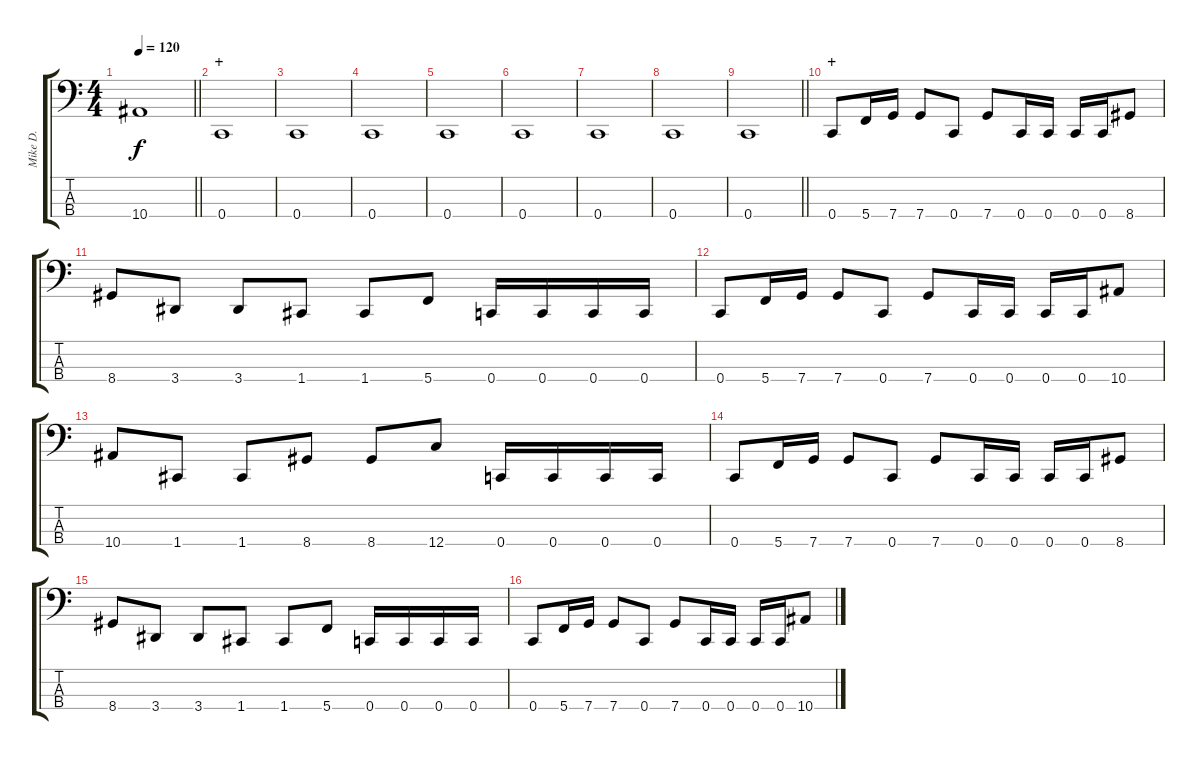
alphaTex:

\track ("Mike D." "Mike D.") {instrument electricbassfinger}
\staff {score tabs}
\tuning (F2 C2 G1 C1) {hide}
\ts (4 4)
\tempo 120
\clef f4
\barLineRight lightlight
\ks c
10.4.1{dy f} |
\section ("" "+")
0.4.1 |
0.4.1 |
0.4.1 |
0.4.1 |
0.4.1 |
0.4.1 |
0.4.1 |
\barLineRight lightlight
0.4.1 |
\section ("" "+")
0.4.8 5.4.16 7.4.16 7.4.8 0.4.8 7.4.8 0.4.16 0.4.16 0.4.16 0.4.16 8.4.8 |
8.4.8 3.4.8 3.4.8 1.4.8 1.4.8 5.4.8 0.4.16 0.4.16 0.4.16 0.4.16 |
0.4.8 5.4.16 7.4.16 7.4.8 0.4.8 7.4.8 0.4.16 0.4.16 0.4.16 0.4.16 10.4.8 |
10.4.8 1.4.8 1.4.8 8.4.8 8.4.8 12.4.8 0.4.16 0.4.16 0.4.16 0.4.16 |
0.4.8 5.4.16 7.4.16 7.4.8 0.4.8 7.4.8 0.4.16 0.4.16 0.4.16 0.4.16 8.4.8 |
8.4.8 3.4.8 3.4.8 1.4.8 1.4.8 5.4.8 0.4.16 0.4.16 0.4.16 0.4.16 |
0.4.8 5.4.16 7.4.16 7.4.8 0.4.8 7.4.8 0.4.16 0.4.16 0.4.16 0.4.16 10.4.8
